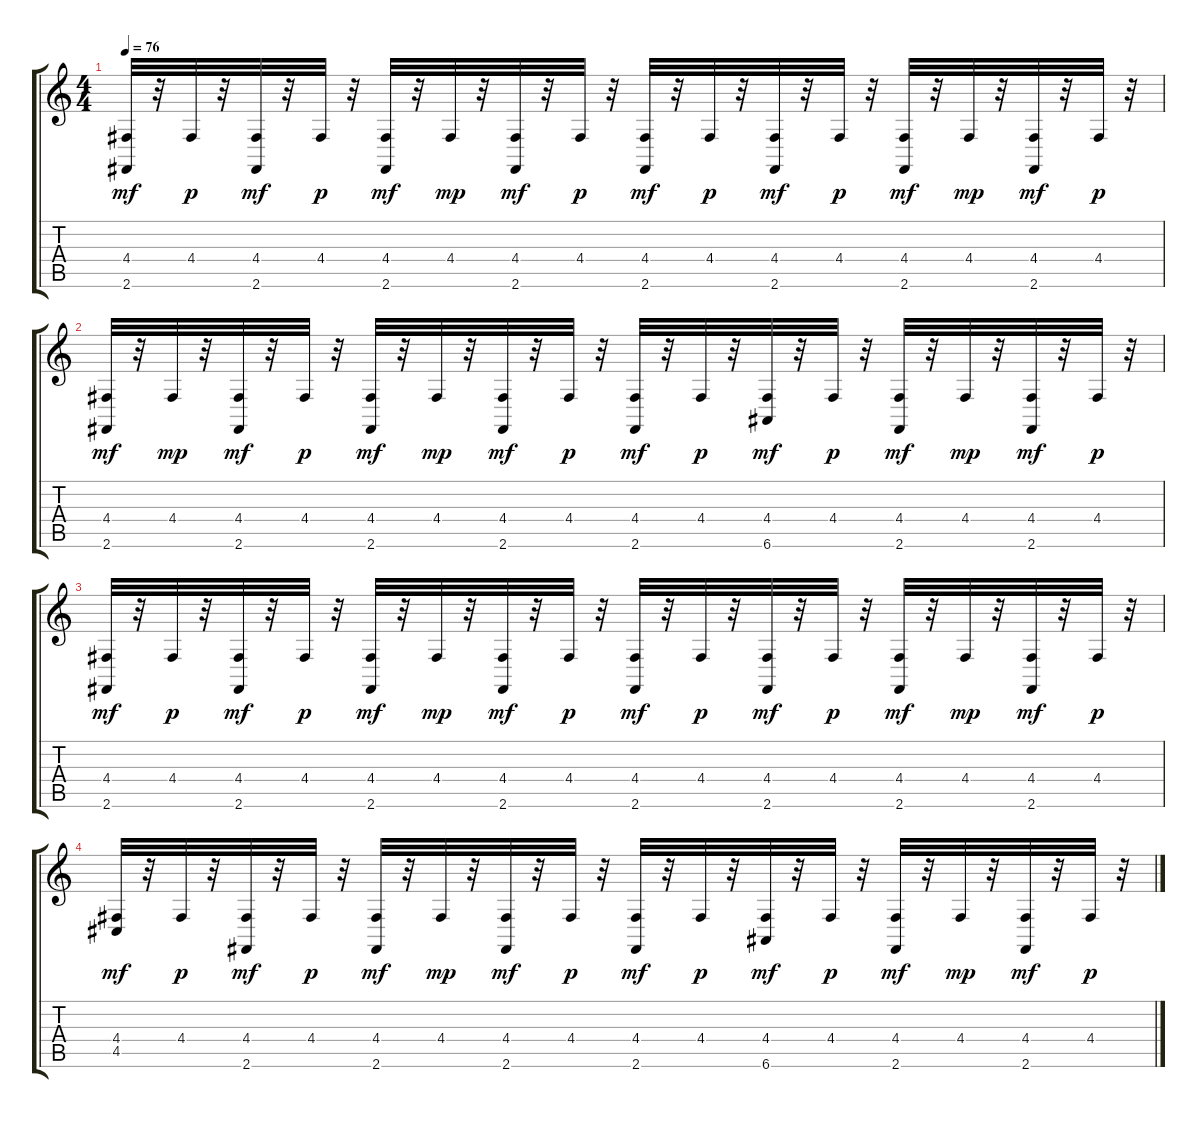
\track "" {instrument glockenspiel}
\staff {score tabs}
\tuning (E4 B3 G3 D3 A2 E2) {hide}
\ts (4 4)
\tempo 76
\clef g2
\ks c
(4.4 2.6).32{dy mf} r.32 4.4.32{dy p} r.32 (4.4 2.6).32{dy mf} r.32 4.4.32{dy p} r.32 (4.4 2.6).32{dy mf} r.32 4.4.32{dy mp} r.32 (4.4 2.6).32{dy mf} r.32 4.4.32{dy p} r.32 (4.4 2.6).32{dy mf} r.32 4.4.32{dy p} r.32 (4.4 2.6).32{dy mf} r.32 4.4.32{dy p} r.32 (4.4 2.6).32{dy mf} r.32 4.4.32{dy mp} r.32 (4.4 2.6).32{dy mf} r.32 4.4.32{dy p} r.32 |
(4.4 2.6).32{dy mf} r.32 4.4.32{dy mp} r.32 (4.4 2.6).32{dy mf} r.32 4.4.32{dy p} r.32 (4.4 2.6).32{dy mf} r.32 4.4.32{dy mp} r.32 (4.4 2.6).32{dy mf} r.32 4.4.32{dy p} r.32 (4.4 2.6).32{dy mf} r.32 4.4.32{dy p} r.32 (4.4 6.6).32{dy mf} r.32 4.4.32{dy p} r.32 (4.4 2.6).32{dy mf} r.32 4.4.32{dy mp} r.32 (4.4 2.6).32{dy mf} r.32 4.4.32{dy p} r.32 |
(4.4 2.6).32{dy mf} r.32 4.4.32{dy p} r.32 (4.4 2.6).32{dy mf} r.32 4.4.32{dy p} r.32 (4.4 2.6).32{dy mf} r.32 4.4.32{dy mp} r.32 (4.4 2.6).32{dy mf} r.32 4.4.32{dy p} r.32 (4.4 2.6).32{dy mf} r.32 4.4.32{dy p} r.32 (4.4 2.6).32{dy mf} r.32 4.4.32{dy p} r.32 (4.4 2.6).32{dy mf} r.32 4.4.32{dy mp} r.32 (4.4 2.6).32{dy mf} r.32 4.4.32{dy p} r.32 |
(4.4 4.5).32{dy mf} r.32 4.4.32{dy p} r.32 (4.4 2.6).32{dy mf} r.32 4.4.32{dy p} r.32 (4.4 2.6).32{dy mf} r.32 4.4.32{dy mp} r.32 (4.4 2.6).32{dy mf} r.32 4.4.32{dy p} r.32 (4.4 2.6).32{dy mf} r.32 4.4.32{dy p} r.32 (4.4 6.6).32{dy mf} r.32 4.4.32{dy p} r.32 (4.4 2.6).32{dy mf} r.32 4.4.32{dy mp} r.32 (4.4 2.6).32{dy mf} r.32 4.4.32{dy p} r.32
